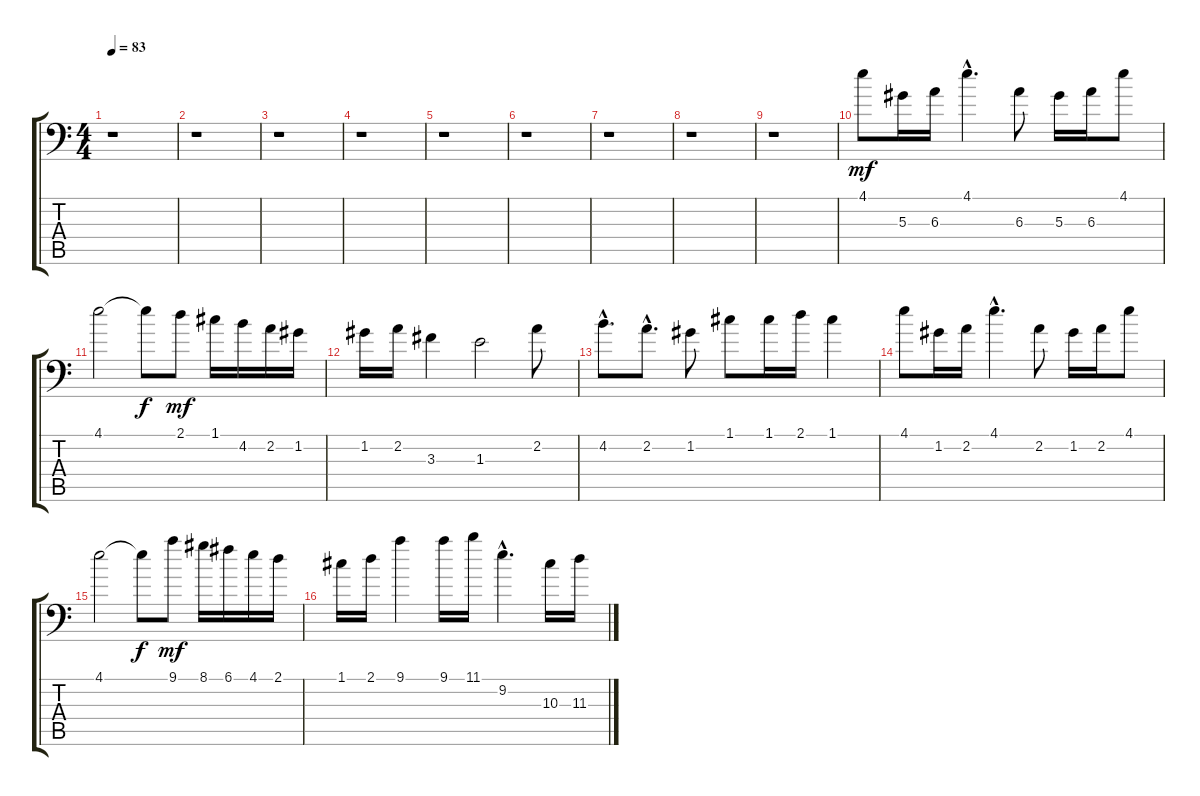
\track "" {instrument distortionguitar}
\staff {score tabs}
\tuning (C4 G3 Eb3 Bb2 F2 Bb1) {hide}
\ts (4 4)
\tempo 83
\clef f4
\ks c
r.1{dy f} |
r.1 |
r.1 |
r.1 |
r.1 |
r.1 |
r.1 |
r.1 |
r.1 |
4.1.8{dy mf} 5.3.16 6.3.16 4.1{hac}.4{d} 6.3.8 5.3.16 6.3.16 4.1.8 |
4.1.2 4.1{t}.8{dy f} 2.1.8{dy mf} 1.1.16 4.2.16 2.2.16 1.2.16 |
1.2.16 2.2.16 3.3.4 1.3.2 2.2.8 |
4.2{hac}.8{d} 2.2{hac}.8{d} 1.2.8 1.1.8 1.1.16 2.1.16 1.1.4 |
4.1.8 1.2.16 2.2.16 4.1{hac}.4{d} 2.2.8 1.2.16 2.2.16 4.1.8 |
4.1.2 4.1{t}.8{dy f} 9.1.8{dy mf} 8.1.16 6.1.16 4.1.16 2.1.16 |
1.1.16 2.1.16 9.1.4 9.1.16 11.1.16 9.2{hac}.4{d} 10.3.16 11.3.16
